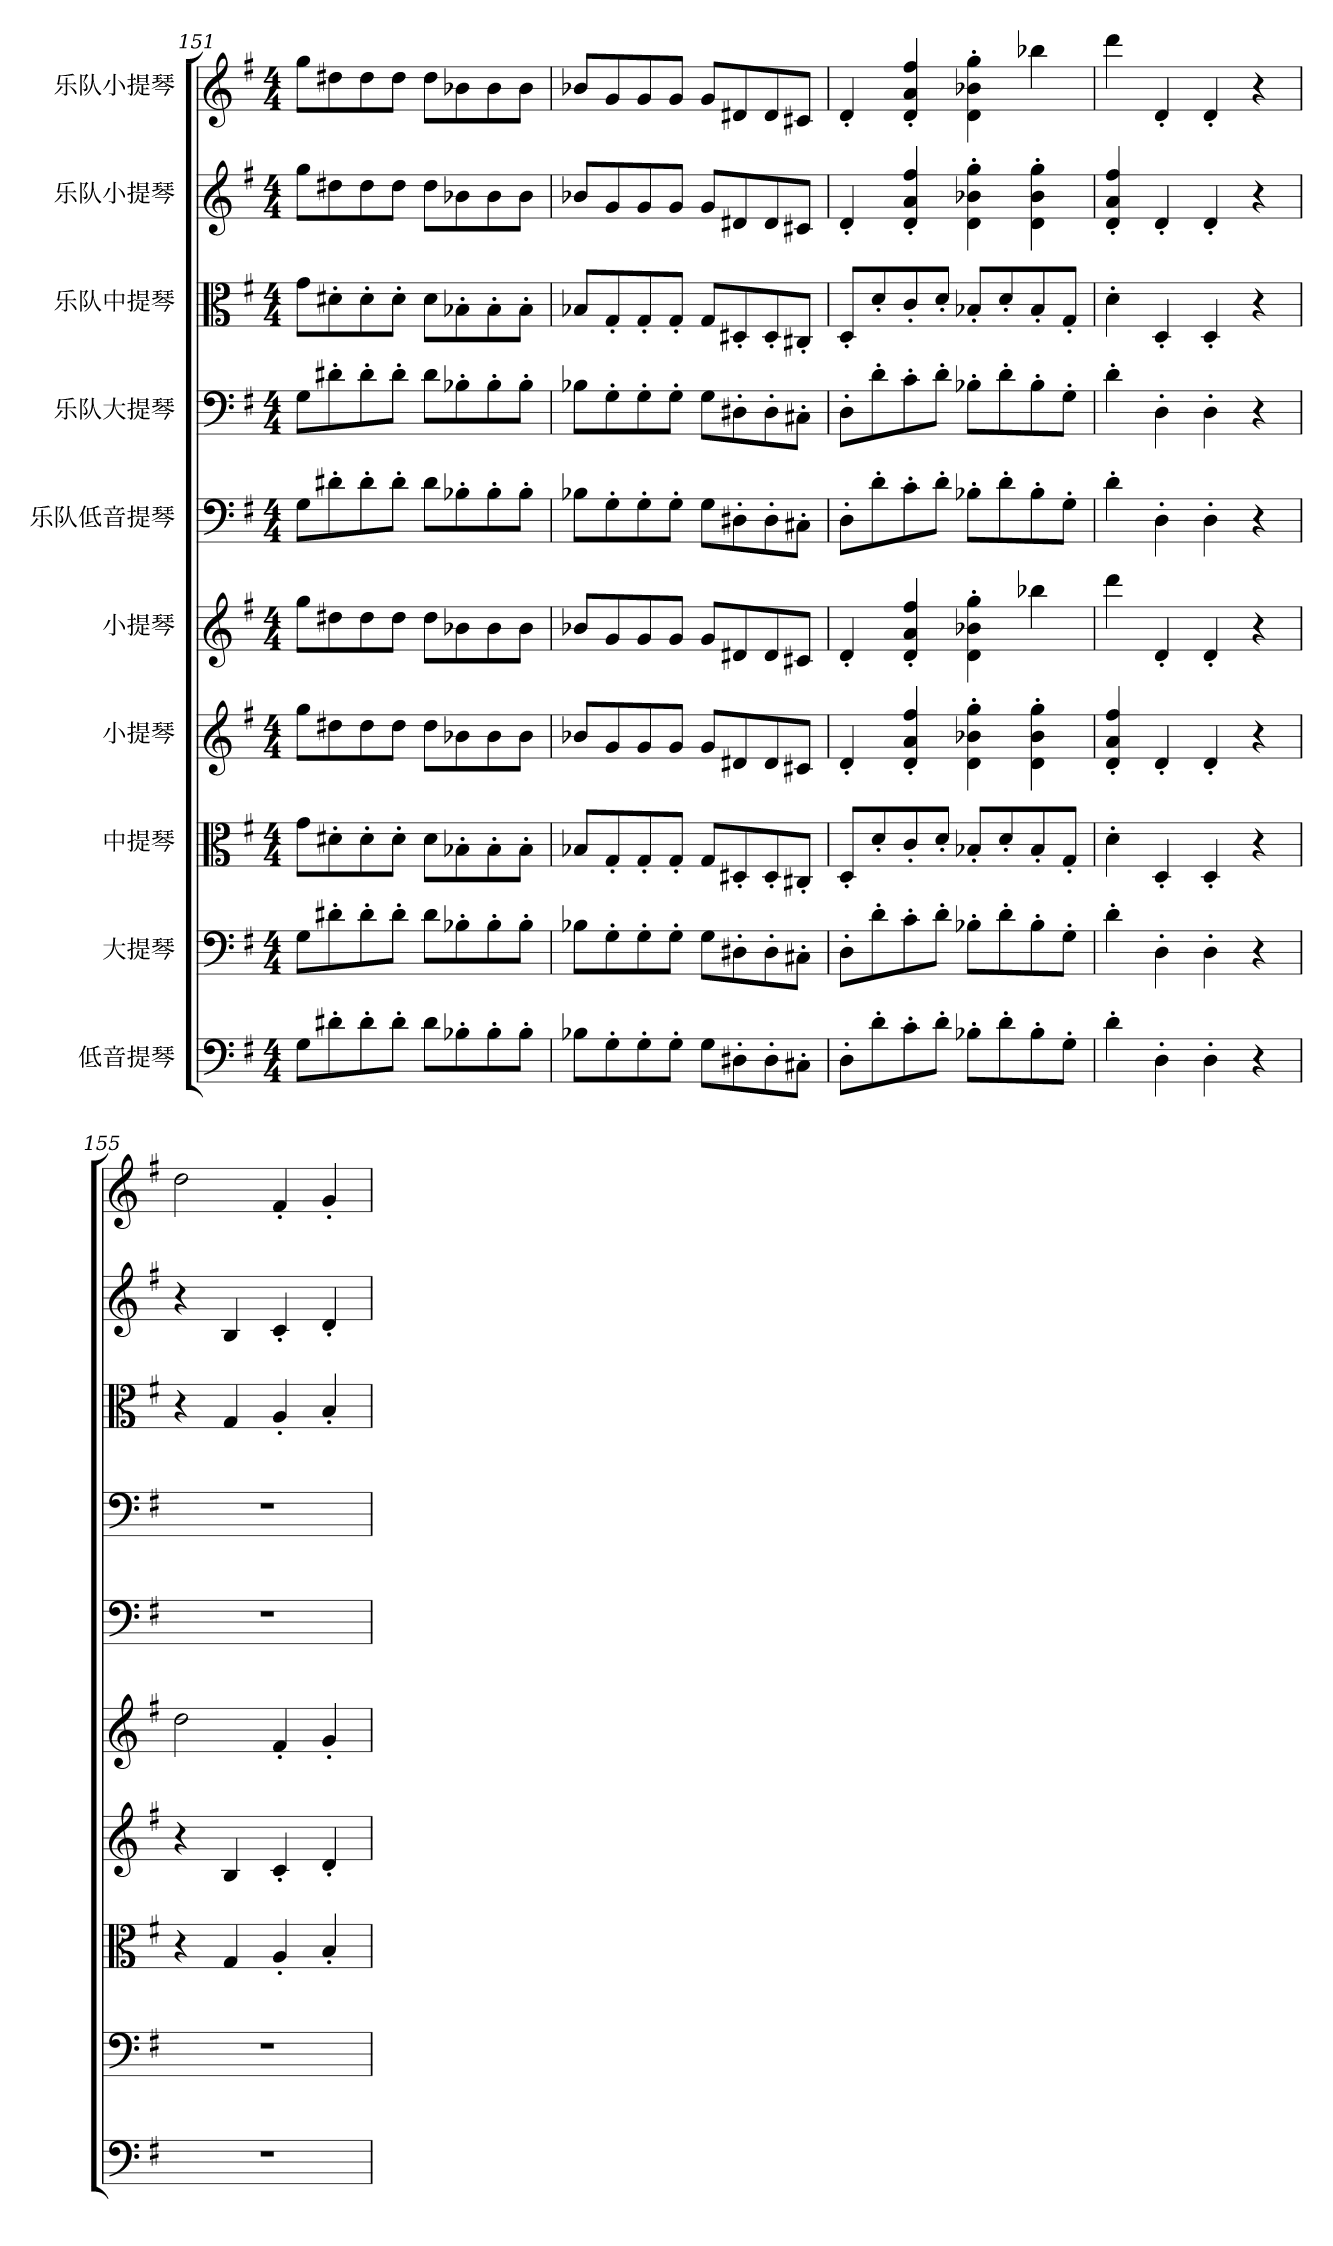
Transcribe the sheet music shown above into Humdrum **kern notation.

**kern	**kern	**kern	**kern	**kern	**kern	**kern	**kern	**kern	**kern
*part10	*part9	*part8	*part7	*part6	*part5	*part4	*part3	*part2	*part1
*staff10	*staff9	*staff8	*staff7	*staff6	*staff5	*staff4	*staff3	*staff2	*staff1
*I"低音提琴	*I"大提琴	*I"中提琴	*I"小提琴	*I"小提琴	*I"乐队低音提琴	*I"乐队大提琴	*I"乐队中提琴	*I"乐队小提琴	*I"乐队小提琴
*clefF4	*clefF4	*clefC3	*clefG2	*clefG2	*clefF4	*clefF4	*clefC3	*clefG2	*clefG2
*ITrd7c12	*	*	*	*	*ITrd7c12	*	*	*	*
*k[f#]	*k[f#]	*k[f#]	*k[f#]	*k[f#]	*k[f#]	*k[f#]	*k[f#]	*k[f#]	*k[f#]
*M4/4	*M4/4	*M4/4	*M4/4	*M4/4	*M4/4	*M4/4	*M4/4	*M4/4	*M4/4
*MM236	*MM236	*MM236	*MM236	*MM236	*MM236	*MM236	*MM236	*MM236	*MM236
=151	=151	=151	=151	=151	=151	=151	=151	=151	=151
8GG\L	8G\L	8g\L	8gg\L	8gg\L	8GG\L	8G\L	8g\L	8gg\L	8gg\L
8D#X'\	8d#X'\	8d#X'\	8dd#X\	8dd#X\	8D#X'\	8d#X'\	8d#X'\	8dd#X\	8dd#X\
8D#'\	8d#'\	8d#'\	8dd#\	8dd#\	8D#'\	8d#'\	8d#'\	8dd#\	8dd#\
8D#'\J	8d#'\J	8d#'\J	8dd#\J	8dd#\J	8D#'\J	8d#'\J	8d#'\J	8dd#\J	8dd#\J
8D#\L	8d#\L	8d#\L	8dd#\L	8dd#\L	8D#\L	8d#\L	8d#\L	8dd#\L	8dd#\L
8BB-X'\	8B-X'\	8B-X'\	8b-X\	8b-X\	8BB-X'\	8B-X'\	8B-X'\	8b-X\	8b-X\
8BB-'\	8B-'\	8B-'\	8b-\	8b-\	8BB-'\	8B-'\	8B-'\	8b-\	8b-\
8BB-'\J	8B-'\J	8B-'\J	8b-\J	8b-\J	8BB-'\J	8B-'\J	8B-'\J	8b-\J	8b-\J
!!LO:PB:g=z
=152	=152	=152	=152	=152	=152	=152	=152	=152	=152
8BB-X\L	8B-X\L	8B-X/L	8b-X/L	8b-X/L	8BB-X\L	8B-X\L	8B-X/L	8b-X/L	8b-X/L
8GG'\	8G'\	8G'/	8g/	8g/	8GG'\	8G'\	8G'/	8g/	8g/
8GG'\	8G'\	8G'/	8g/	8g/	8GG'\	8G'\	8G'/	8g/	8g/
8GG'\J	8G'\J	8G'/J	8g/J	8g/J	8GG'\J	8G'\J	8G'/J	8g/J	8g/J
8GG\L	8G\L	8G/L	8g/L	8g/L	8GG\L	8G\L	8G/L	8g/L	8g/L
8DD#X'\	8D#X'\	8D#X'/	8d#X/	8d#X/	8DD#X'\	8D#X'\	8D#X'/	8d#X/	8d#X/
8DD#'\	8D#'\	8D#'/	8d#/	8d#/	8DD#'\	8D#'\	8D#'/	8d#/	8d#/
8CC#X'\J	8C#X'\J	8C#X'/J	8c#X/J	8c#X/J	8CC#X'\J	8C#X'\J	8C#X'/J	8c#X/J	8c#X/J
=153	=153	=153	=153	=153	=153	=153	=153	=153	=153
*	*	*	*	*	*	*	*	*	*MM232
8DD'\L	8D'\L	8D'/L	4d'/	4d'/	8DD'\L	8D'\L	8D'/L	4d'/	4d'/
8D'\	8d'\	8d'/	.	.	8D'\	8d'\	8d'/	.	.
8C'\	8c'\	8c'/	4d/' 4a/' 4ff#/'	4d/' 4a/' 4ff#/'	8C'\	8c'\	8c'/	4d/' 4a/' 4ff#/'	4d/' 4a/' 4ff#/'
8D'\J	8d'\J	8d'/J	.	.	8D'\J	8d'\J	8d'/J	.	.
8BB-X'\L	8B-X'\L	8B-X'/L	4d\' 4b-X\' 4gg\'	4d\' 4b-X\' 4gg\'	8BB-X'\L	8B-X'\L	8B-X'/L	4d\' 4b-X\' 4gg\'	4d\' 4b-X\' 4gg\'
8D'\	8d'\	8d'/	.	.	8D'\	8d'\	8d'/	.	.
8BB-'\	8B-'\	8B-'/	4d\' 4b-\' 4gg\'	4bb-X\	8BB-'\	8B-'\	8B-'/	4d\' 4b-\' 4gg\'	4bb-X\
8GG'\J	8G'\J	8G'/J	.	.	8GG'\J	8G'\J	8G'/J	.	.
=154	=154	=154	=154	=154	=154	=154	=154	=154	=154
*	*	*	*	*	*	*	*	*	*MM228
4D'\	4d'\	4d'\	4d/' 4a/' 4ff#/'	4ddd\	4D'\	4d'\	4d'\	4d/' 4a/' 4ff#/'	4ddd\
4DD'\	4D'\	4D'/	4d'/	4d'/	4DD'\	4D'\	4D'/	4d'/	4d'/
*	*	*	*	*	*	*	*	*	*MM224
4DD'\	4D'\	4D'/	4d'/	4d'/	4DD'\	4D'\	4D'/	4d'/	4d'/
4r	4r	4r	4r	4r	4r	4r	4r	4r	4r
=155	=155	=155	=155	=155	=155	=155	=155	=155	=155
*	*	*	*	*	*	*	*	*	*MM244
1r	1r	4r	4r	2dd\	1r	1r	4r	4r	2dd\
.	.	4G/	4B/	.	.	.	4G/	4B/	.
.	.	4A'/	4c'/	4f#'/	.	.	4A'/	4c'/	4f#'/
.	.	4B'/	4d'/	4g'/	.	.	4B'/	4d'/	4g'/
=	=	=	=	=	=	=	=	=	=
*-	*-	*-	*-	*-	*-	*-	*-	*-	*-
